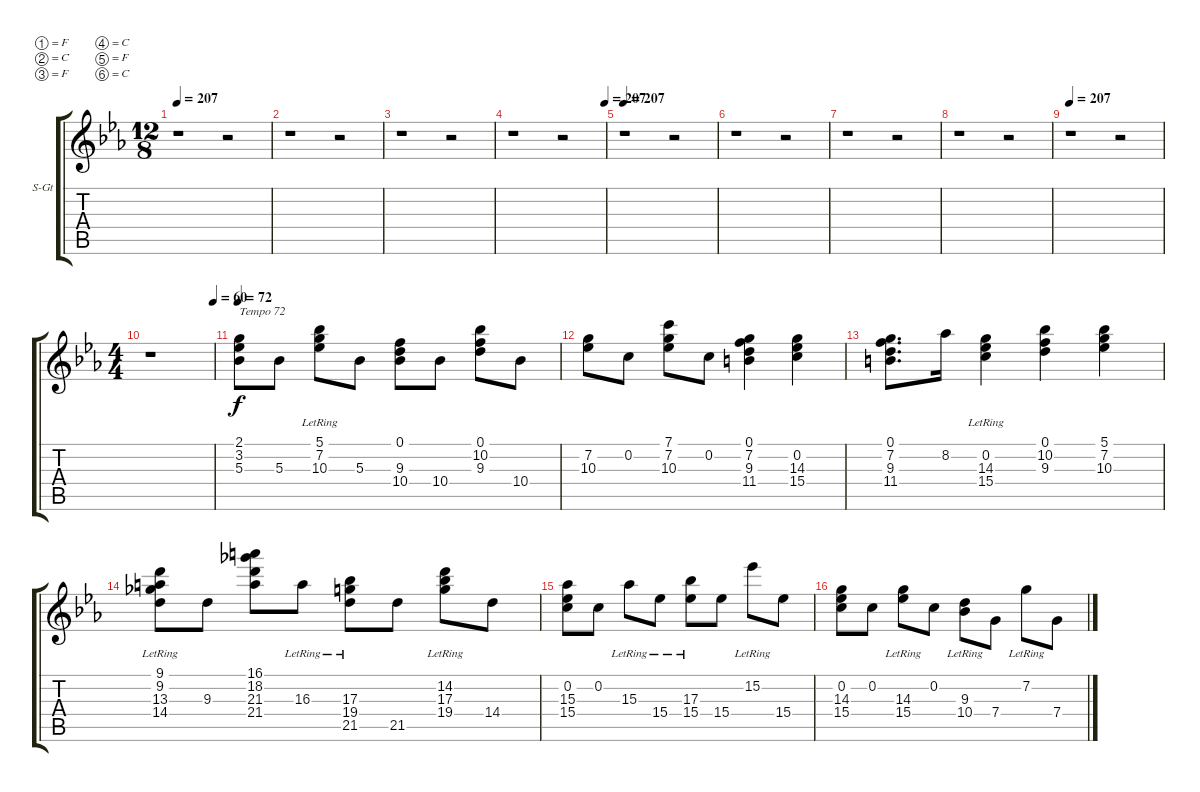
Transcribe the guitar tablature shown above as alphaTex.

\bracketExtendMode groupsimilarinstruments
\firstSystemTrackNameOrientation horizontal
\otherSystemsTrackNameOrientation horizontal
\track ("Piano (RH)" "S-Gt") {instrument brightacousticpiano}
\staff {score tabs}
\tuning (F4 C4 F3 C3 F2 C2)
\displaytranspose 12
\ts (12 8)
\tempo 207
\clef g2
\ks eb
r.1{dy f} r.2 |
r.1 r.2 |
r.1 r.2 |
\tempo (207 1)
r.1 r.2 |
\tempo 207
r.1 r.2 |
r.1 r.2 |
r.1 r.2 |
r.1 r.2 |
\tempo 207
r.1 r.2 |
\ts (4 4)
\tempo (60 1)
r.1 |
\tempo 72
(2.1 3.2 5.3).8{txt "Tempo 72"} 5.3.8 (5.1 7.2{lr} 10.3{lr}).8 5.3.8 (0.1 9.3 10.4).8 10.4.8 (0.1 10.2 9.3).8 10.4.8 |
(7.2 10.3).8 0.2.8 (7.1 7.2 10.3).8 0.2.8 (0.1 7.2 9.3 11.4).4 (0.2 14.3 15.4).4 |
(0.1 7.2 9.3 11.4).8{d} 8.2.16 (0.2 14.3{lr} 15.4{lr}).4 (0.1 10.2 9.3).4 (5.1 7.2 10.3).4 |
(9.1 9.2{lr} 13.3{lr} 14.4).8 9.3.8 (16.1 18.2 21.3 21.4).8 16.3{lr}.8 (17.3{lr} 19.4{lr} 21.5).8 21.5.8 (14.2 17.3 19.4{lr}).8 14.4.8 |
(0.2 15.3 15.4).8 0.2.8 15.3{lr}.8 15.4{lr}.8 (17.3{lr} 15.4).8 15.4.8 15.2{lr}.8 15.4.8 |
(0.2 14.3 15.4).8 0.2.8 (14.3{lr} 15.4{lr}).8 0.2.8 (9.3{lr} 10.4).8 7.4.8 7.2{lr}.8 7.4.8
